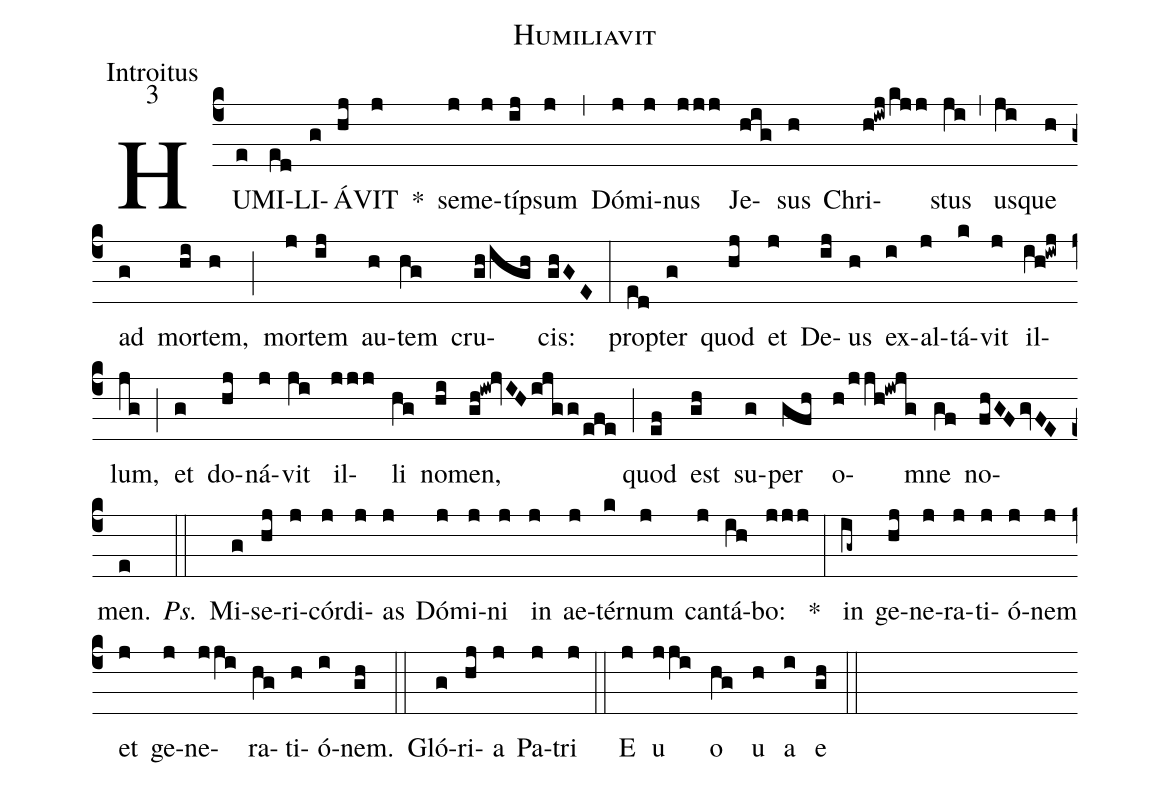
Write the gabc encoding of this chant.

name:Humiliavit;
office-part:Introitus;
mode:3;
%%
(c4) HU(e)MI(ed)LI(g)Á(hj)VIT(j) *() se(j)me(j)tí(ij)psum(j) (,) Dó(j)mi(j)nus(jjj) Je(hig)sus(h) Chri(h!iwj/kjj)stus(ji) (,) us(ji)que(h) ad(g) mor(hi)tem,(h) (;) mor(j)tem(ij) au(h)tem(hg) cru(gh/igh)cis:(ghGE) (:) pro(ed)pter(g) quod(hj) et(j) De(ij)us(h) ex(i)al(j)tá(k)vit(j) il(ih!iwj)lum,(jg) (;) et(g) do(hj)ná(j)vit(ji) il(jjj)li(hg) no(hi)men,(gh!iw!jvIHijgg/efe) (;) quod(ef) est(gh) su(g)per(gfh) o(h/jjh!iwjg)mne(gf) no(fhGFgvFE)men.(e) <i>Ps.</i>(::) Mi(g)se(hj)ri(j)cór(j)di(j)as(j) Dó(j)mi(j)ni(j) in(j) ae(j)té(k)rnum(j) can(j)tá(ih)bo:(jjj) *(:) in(ig~) ge(hj)ne(j)ra(j)ti(j)ó(j)nem(j) et(j) ge(j)ne(jji)ra(hg)ti(h)ó(i)nem.(gh) (::) Gló(g)ri(hj)a(j) Pa(j)tri(j) (::) E(j) u(jji) o(hg) u(h) a(i) e(gh) (::)
